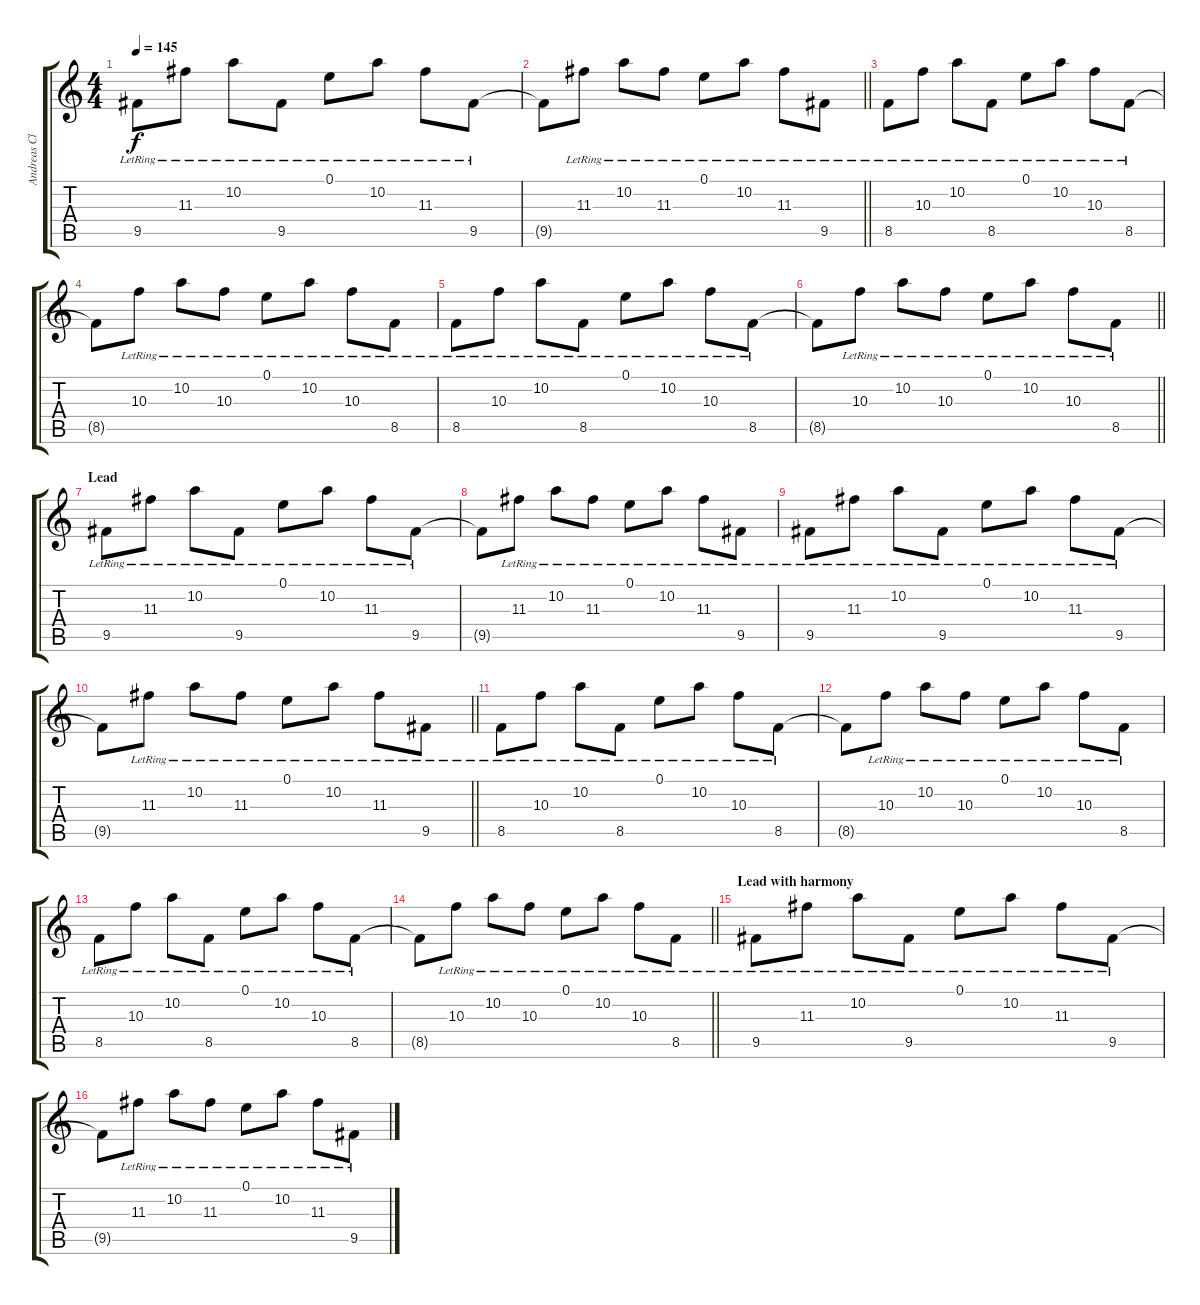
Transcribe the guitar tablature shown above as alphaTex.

\track ("Andreas Clean" "Andreas Cl") {instrument electricguitarjazz}
\staff {score tabs}
\tuning (E4 B3 G3 D3 A2 E2) {hide}
\ts (4 4)
\tempo 145
\clef g2
\ks c
9.5{lr}.8{dy f} 11.3{lr}.8 10.2{lr}.8 9.5{lr}.8 0.1{lr}.8 10.2{lr}.8 11.3{lr}.8 9.5{lr}.8 |
\barLineRight lightlight
9.5{t}.8 11.3{lr}.8 10.2{lr}.8 11.3{lr}.8 0.1{lr}.8 10.2{lr}.8 11.3{lr}.8 9.5{lr}.8 |
8.5{lr}.8 10.3{lr}.8 10.2{lr}.8 8.5{lr}.8 0.1{lr}.8 10.2{lr}.8 10.3{lr}.8 8.5{lr}.8 |
8.5{t}.8 10.3{lr}.8 10.2{lr}.8 10.3{lr}.8 0.1{lr}.8 10.2{lr}.8 10.3{lr}.8 8.5{lr}.8 |
8.5{lr}.8 10.3{lr}.8 10.2{lr}.8 8.5{lr}.8 0.1{lr}.8 10.2{lr}.8 10.3{lr}.8 8.5{lr}.8 |
\barLineRight lightlight
8.5{t}.8 10.3{lr}.8 10.2{lr}.8 10.3{lr}.8 0.1{lr}.8 10.2{lr}.8 10.3{lr}.8 8.5{lr}.8 |
\section ("" "Lead")
9.5{lr}.8 11.3{lr}.8 10.2{lr}.8 9.5{lr}.8 0.1{lr}.8 10.2{lr}.8 11.3{lr}.8 9.5{lr}.8 |
9.5{t}.8 11.3{lr}.8 10.2{lr}.8 11.3{lr}.8 0.1{lr}.8 10.2{lr}.8 11.3{lr}.8 9.5{lr}.8 |
9.5{lr}.8 11.3{lr}.8 10.2{lr}.8 9.5{lr}.8 0.1{lr}.8 10.2{lr}.8 11.3{lr}.8 9.5{lr}.8 |
\barLineRight lightlight
9.5{t}.8 11.3{lr}.8 10.2{lr}.8 11.3{lr}.8 0.1{lr}.8 10.2{lr}.8 11.3{lr}.8 9.5{lr}.8 |
8.5{lr}.8 10.3{lr}.8 10.2{lr}.8 8.5{lr}.8 0.1{lr}.8 10.2{lr}.8 10.3{lr}.8 8.5{lr}.8 |
8.5{t}.8 10.3{lr}.8 10.2{lr}.8 10.3{lr}.8 0.1{lr}.8 10.2{lr}.8 10.3{lr}.8 8.5{lr}.8 |
8.5{lr}.8 10.3{lr}.8 10.2{lr}.8 8.5{lr}.8 0.1{lr}.8 10.2{lr}.8 10.3{lr}.8 8.5{lr}.8 |
\barLineRight lightlight
8.5{t}.8 10.3{lr}.8 10.2{lr}.8 10.3{lr}.8 0.1{lr}.8 10.2{lr}.8 10.3{lr}.8 8.5{lr}.8 |
\section ("" "Lead with harmony")
9.5{lr}.8 11.3{lr}.8 10.2{lr}.8 9.5{lr}.8 0.1{lr}.8 10.2{lr}.8 11.3{lr}.8 9.5{lr}.8 |
9.5{t}.8 11.3{lr}.8 10.2{lr}.8 11.3{lr}.8 0.1{lr}.8 10.2{lr}.8 11.3{lr}.8 9.5{lr}.8
